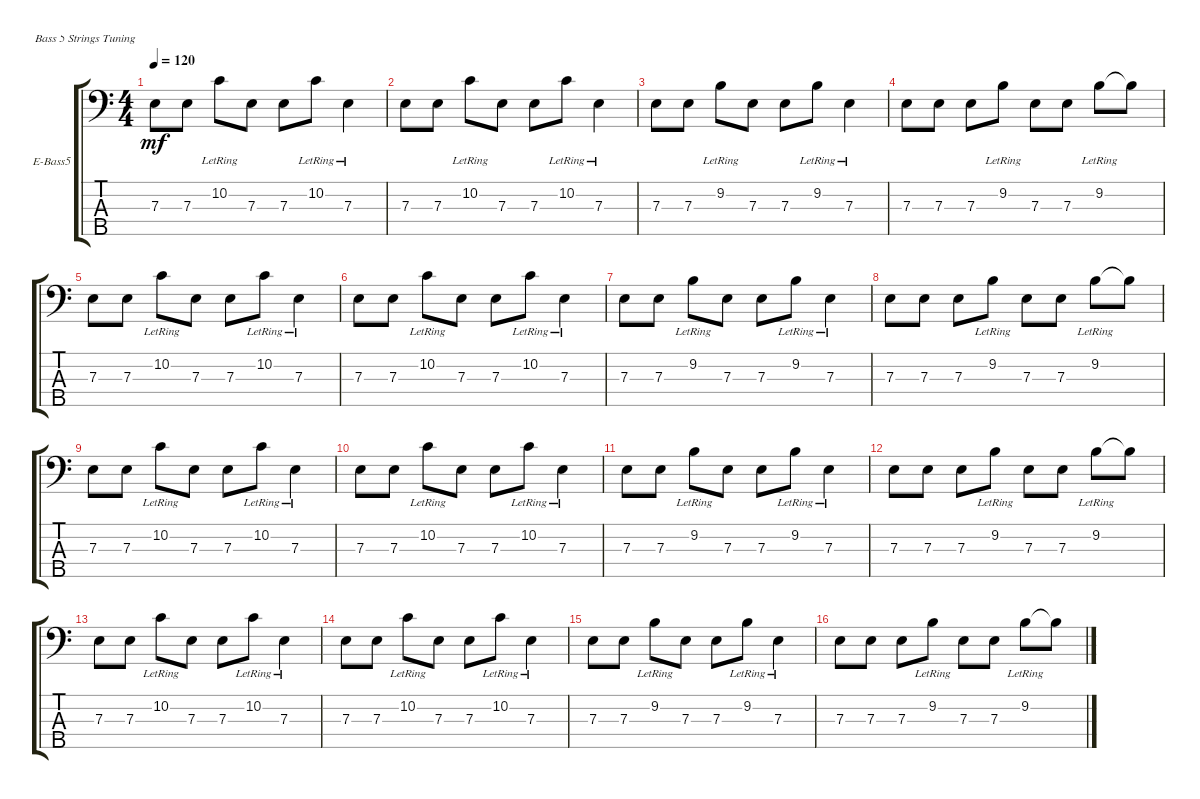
\defaultSystemsLayout 4
\bracketExtendMode groupsimilarinstruments
\firstSystemTrackNameOrientation horizontal
\otherSystemsTrackNameOrientation horizontal
\track ("Electric Bass" "E-Bass5") {instrument electricbassfinger}
\staff {score tabs}
\tuning (G2 D2 A1 E1 B0)
\ts (4 4)
\tempo 120
\clef f4
\ks c
7.3.8{dy mf} 7.3.8 10.2{lr}.8 7.3.8 7.3.8 10.2{lr}.8 7.3{lr}.4 |
7.3.8 7.3.8 10.2{lr}.8 7.3.8 7.3.8 10.2{lr}.8 7.3{lr}.4 |
7.3.8 7.3.8 9.2{lr}.8 7.3.8 7.3.8 9.2{lr}.8 7.3{lr}.4 |
7.3.8 7.3.8 7.3.8 9.2{lr}.8 7.3.8 7.3.8 9.2{lr}.8 9.2{t}.8 |
7.3.8 7.3.8 10.2{lr}.8 7.3.8 7.3.8 10.2{lr}.8 7.3{lr}.4 |
7.3.8 7.3.8 10.2{lr}.8 7.3.8 7.3.8 10.2{lr}.8 7.3{lr}.4 |
7.3.8 7.3.8 9.2{lr}.8 7.3.8 7.3.8 9.2{lr}.8 7.3{lr}.4 |
7.3.8 7.3.8 7.3.8 9.2{lr}.8 7.3.8 7.3.8 9.2{lr}.8 9.2{t}.8 |
7.3.8 7.3.8 10.2{lr}.8 7.3.8 7.3.8 10.2{lr}.8 7.3{lr}.4 |
7.3.8 7.3.8 10.2{lr}.8 7.3.8 7.3.8 10.2{lr}.8 7.3{lr}.4 |
7.3.8 7.3.8 9.2{lr}.8 7.3.8 7.3.8 9.2{lr}.8 7.3{lr}.4 |
7.3.8 7.3.8 7.3.8 9.2{lr}.8 7.3.8 7.3.8 9.2{lr}.8 9.2{t}.8 |
7.3.8 7.3.8 10.2{lr}.8 7.3.8 7.3.8 10.2{lr}.8 7.3{lr}.4 |
7.3.8 7.3.8 10.2{lr}.8 7.3.8 7.3.8 10.2{lr}.8 7.3{lr}.4 |
7.3.8 7.3.8 9.2{lr}.8 7.3.8 7.3.8 9.2{lr}.8 7.3{lr}.4 |
7.3.8 7.3.8 7.3.8 9.2{lr}.8 7.3.8 7.3.8 9.2{lr}.8 9.2{t}.8
